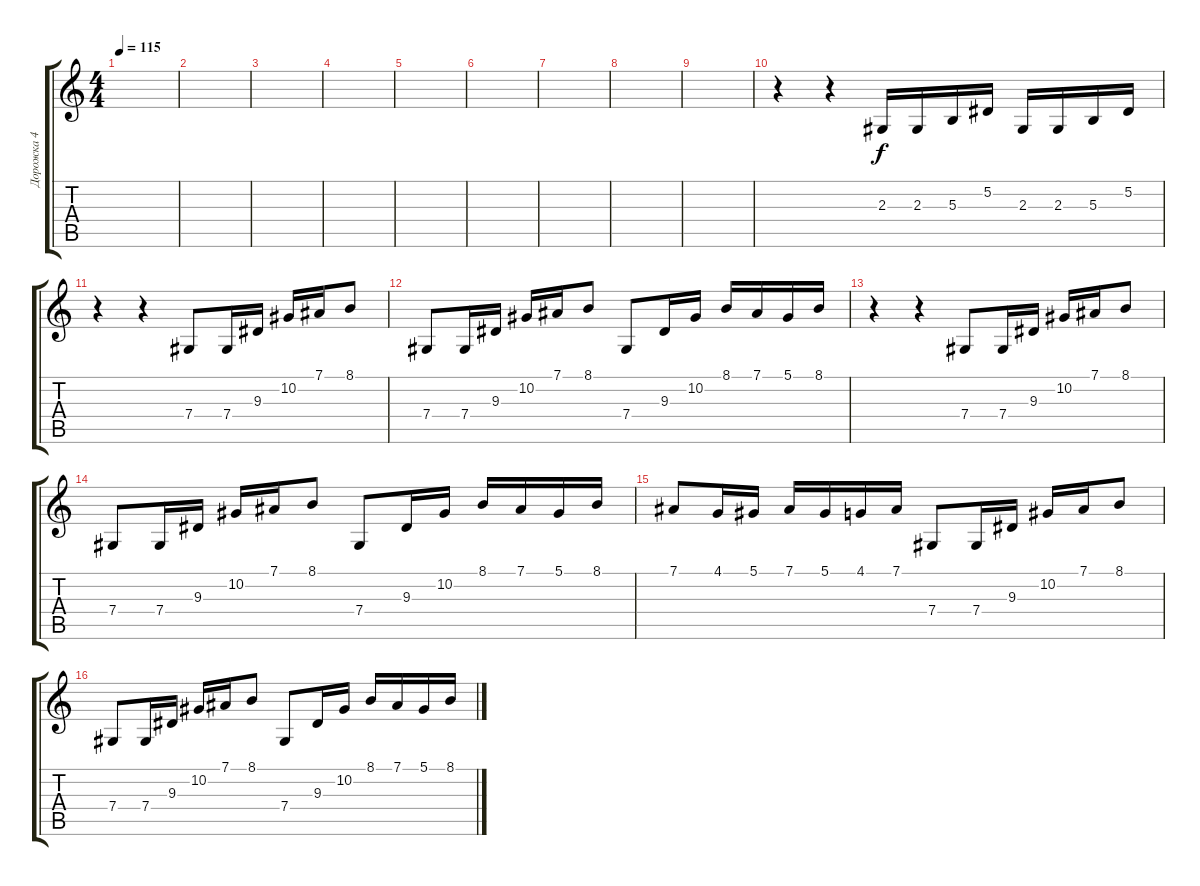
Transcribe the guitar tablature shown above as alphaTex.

\track ("Дорожка 4" "Дорожка 4") {instrument harpsichord}
\staff {score tabs}
\tuning (Eb4 Bb3 Gb3 Db3 Ab2 Eb2) {hide}
\ts (4 4)
\tempo 115
\clef g2
\ks c
|
|
|
|
|
|
|
|
|
r.4 r.4 2.3.16 2.3.16 5.3.16 5.2.16 2.3.16 2.3.16 5.3.16 5.2.16 |
r.4 r.4 7.4.8 7.4.16 9.3.16 10.2.16 7.1.16 8.1.8 |
7.4.8 7.4.16 9.3.16 10.2.16 7.1.16 8.1.8 7.4.8 9.3.16 10.2.16 8.1.16 7.1.16 5.1.16 8.1.16 |
r.4 r.4 7.4.8 7.4.16 9.3.16 10.2.16 7.1.16 8.1.8 |
7.4.8 7.4.16 9.3.16 10.2.16 7.1.16 8.1.8 7.4.8 9.3.16 10.2.16 8.1.16 7.1.16 5.1.16 8.1.16 |
7.1.8 4.1.16 5.1.16 7.1.16 5.1.16 4.1.16 7.1.16 7.4.8 7.4.16 9.3.16 10.2.16 7.1.16 8.1.8 |
7.4.8 7.4.16 9.3.16 10.2.16 7.1.16 8.1.8 7.4.8 9.3.16 10.2.16 8.1.16 7.1.16 5.1.16 8.1.16
